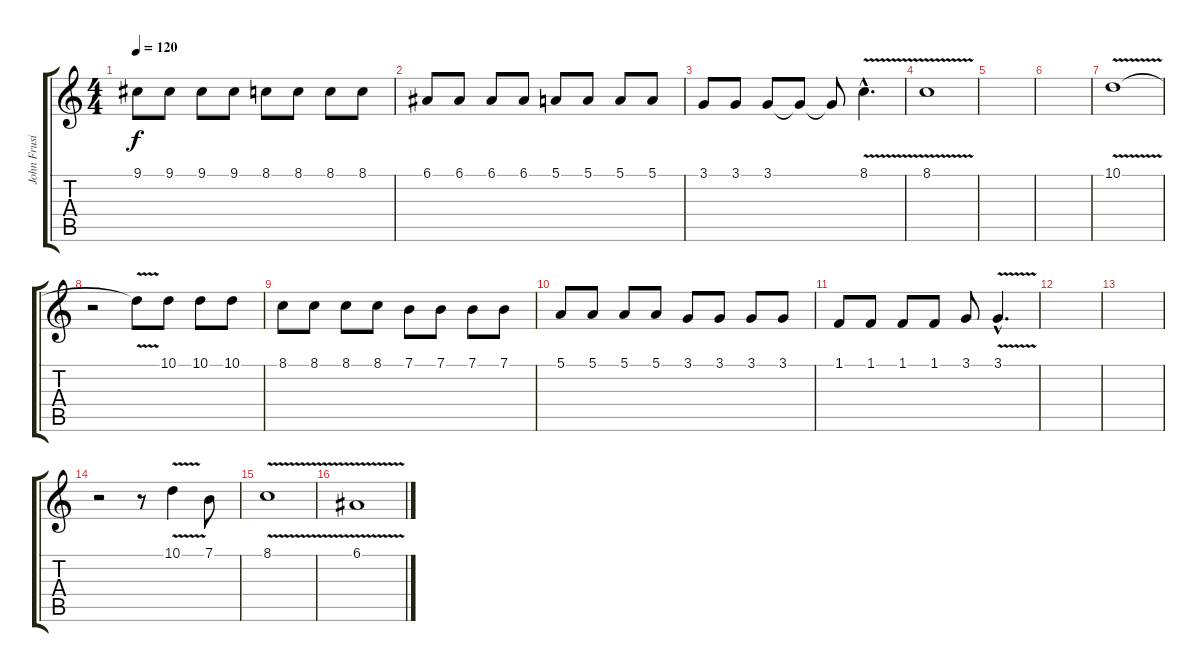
\track ("John Frusicante" "John Frusi") {instrument choiraahs}
\staff {score tabs}
\tuning (E4 B3 G3 D3 A2 E2) {hide}
\ts (4 4)
\tempo 120
\clef g2
\ks c
9.1.8{dy f} 9.1.8 9.1.8 9.1.8 8.1.8 8.1.8 8.1.8 8.1.8 |
6.1.8 6.1.8 6.1.8 6.1.8 5.1.8 5.1.8 5.1.8 5.1.8 |
3.1.8 3.1.8 3.1.8 3.1{t}.8 3.1{t}.8 8.1{v hac}.4{d} |
8.1{v}.1 |
|
|
10.1{v}.1 |
r.2 10.1{t}.8 10.1.8 10.1.8 10.1.8 |
8.1.8 8.1.8 8.1.8 8.1.8 7.1.8 7.1.8 7.1.8 7.1.8 |
5.1.8 5.1.8 5.1.8 5.1.8 3.1.8 3.1.8 3.1.8 3.1.8 |
1.1.8 1.1.8 1.1.8 1.1.8 3.1.8 3.1{v hac}.4{d} |
|
|
r.2 r.8 10.1{v}.4 7.1.8 |
8.1{v}.1 |
6.1{v}.1
